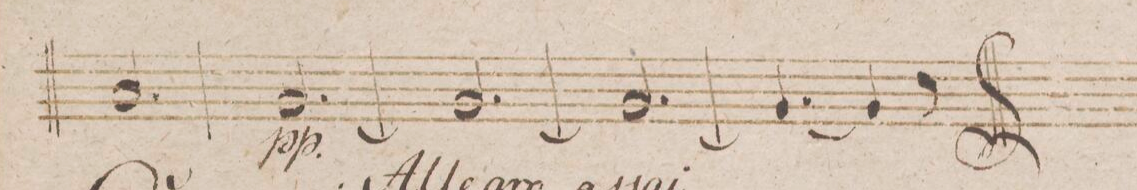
**kern	**dynam
*I"Clarinetto 2do in B.	*
*clefG2	*
*k[b-]	*
*M6/8	*
2.g/	.
=111	=111
[2.f/	pp
=112	=112
2.f/_	.
=113	=113
2.f/_	.
=114	=114
4.f/_	.
4f/]	.
8r	.
==	==
*-	*-
